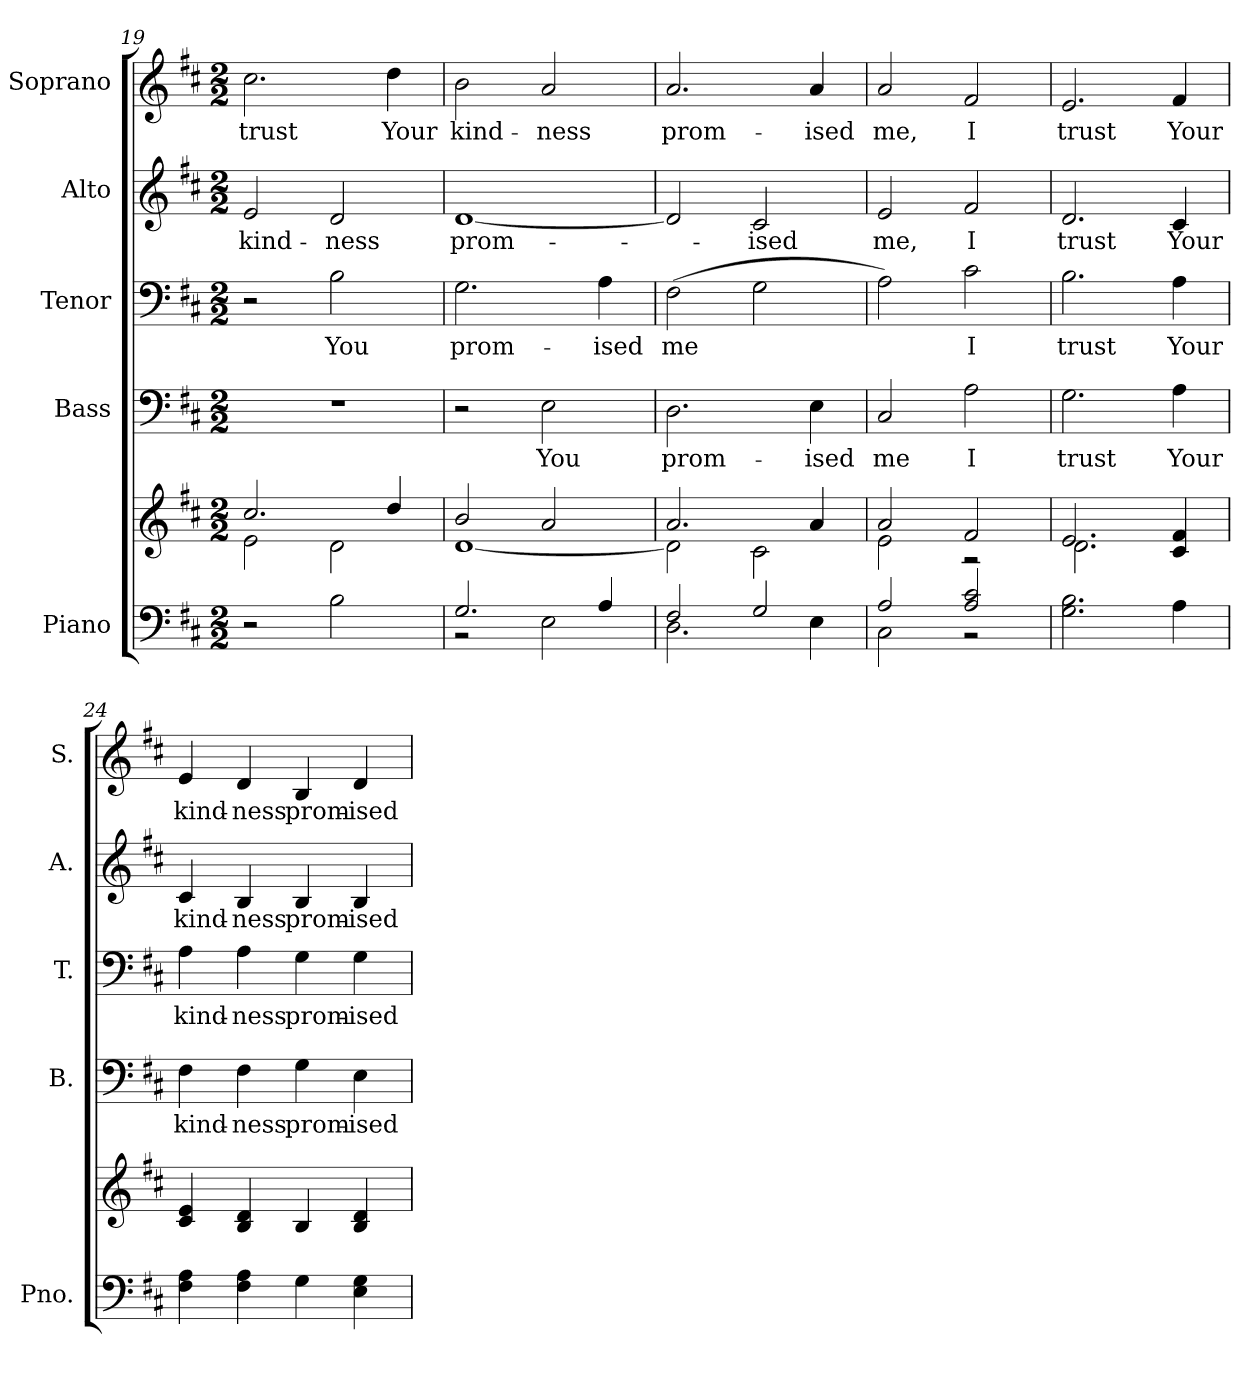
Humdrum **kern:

**kern	**kern	**kern	**text	**kern	**text	**kern	**text	**kern	**text
*part5	*part5	*part4	*part4	*part3	*part3	*part2	*part2	*part1	*part1
*staff6	*staff5	*staff4	*staff4	*staff3	*staff3	*staff2	*staff2	*staff1	*staff1
*I"Piano	*	*I"Bass	*	*I"Tenor	*	*I"Alto	*	*I"Soprano	*
*I'Pno.	*	*I'B.	*	*I'T.	*	*I'A.	*	*I'S.	*
!!LO:PB:g=z
*clefF4	*clefG2	*clefF4	*	*clefF4	*	*clefG2	*	*clefG2	*
*k[f#c#]	*k[f#c#]	*k[f#c#]	*	*k[f#c#]	*	*k[f#c#]	*	*k[f#c#]	*
*D:	*D:	*D:	*	*D:	*	*D:	*	*D:	*
*M2/2	*M2/2	*M2/2	*	*M2/2	*	*M2/2	*	*M2/2	*
=19	=19	=19	=19	=19	=19	=19	=19	=19	=19
*	*^	*	*	*	*	*	*	*	*
!	!	!	!	!	!	!	!	!LO:LY:b:color=#000000	!	!
!	!	!	!	!	!	!	!	!	!	!LO:LY:b:color=#000000
2r	2.cc#i/	2ei\	1r	.	2r	.	2ei/	kind-	2.cc#i\	trust
!	!	!	!	!	!	!LO:LY:b:color=#000000	!	!	!	!
!	!	!	!	!	!	!	!	!LO:LY:b:color=#000000	!	!
2Bi\	.	2di\	.	.	2Bi\	You	2di/	-ness	.	.
!	!	!	!	!	!	!	!	!	!	!LO:LY:b:color=#000000
.	4ddi/	.	.	.	.	.	.	.	4ddi\	Your
=20	=20	=20	=20	=20	=20	=20	=20	=20	=20	=20
*^	*	*	*	*	*	*	*	*	*	*
!	!	!	!	!	!	!	!LO:LY:b:color=#000000	!	!	!	!
!	!	!	!	!	!	!	!	!	!LO:LY:b:color=#000000	!	!
!	!	!	!	!	!	!	!	!	!	!	!LO:LY:b:color=#000000
2.Gi/	2r	2bi/	[<1di	2r	.	2.Gi\	prom-	[<1di	prom-	2bi\	kind-
!	!	!	!	!	!LO:LY:b:color=#000000	!	!	!	!	!	!
!	!	!	!	!	!	!	!	!	!	!	!LO:LY:b:color=#000000
.	2Ei\	2ai/	.	2Ei\	You	.	.	.	.	2ai/	-ness
!	!	!	!	!	!	!	!LO:LY:b:color=#000000	!	!	!	!
4Ai/	.	.	.	.	.	4Ai\	-ised	.	.	.	.
=21	=21	=21	=21	=21	=21	=21	=21	=21	=21	=21	=21
!	!	!	!	!	!LO:LY:b:color=#000000	!	!	!	!	!	!
!	!	!	!	!	!	!	!LO:LY:b:color=#000000	!	!	!	!
!	!	!	!	!	!	!	!	!	!	!	!LO:LY:b:color=#000000
2F#i/	2.Di\	2.ai/	2di\]	2.Di\	prom-	(2F#i\	me	2di/]	.	2.ai/	prom-
!	!	!	!	!	!	!	!	!	!LO:LY:b:color=#000000	!	!
2Gi/	.	.	2c#i\	.	.	2Gi\	.	2c#i/	-ised	.	.
!	!	!	!	!	!LO:LY:b:color=#000000	!	!	!	!	!	!
!	!	!	!	!	!	!	!	!	!	!	!LO:LY:b:color=#000000
.	4Ei\	4ai/	.	4Ei\	-ised	.	.	.	.	4ai/	ised
=22	=22	=22	=22	=22	=22	=22	=22	=22	=22	=22	=22
!	!	!	!	!	!LO:LY:b:color=#000000	!	!	!	!	!	!
!	!	!	!	!	!	!	!	!	!LO:LY:b:color=#000000	!	!
!	!	!	!	!	!	!	!	!	!	!	!LO:LY:b:color=#000000
2Ai/	2C#i\	2ai/	2ei\	2C#i/	me	2Ai\)	.	2ei/	me,	2ai/	me,
!	!	!	!	!	!LO:LY:b:color=#000000	!	!	!	!	!	!
!	!	!	!	!	!	!	!LO:LY:b:color=#000000	!	!	!	!
!	!	!	!	!	!	!	!	!	!LO:LY:b:color=#000000	!	!
!	!	!	!	!	!	!	!	!	!	!	!LO:LY:b:color=#000000
2Ai/ 2c#i	2r	2f#i/	2r	2Ai\	I	2c#i\	I	2f#i/	I	2f#i/	I
*v	*v	*	*	*	*	*	*	*	*	*	*
=23	=23	=23	=23	=23	=23	=23	=23	=23	=23	=23
*^	*	*	*	*	*	*	*	*	*	*
!	!	!	!	!	!LO:LY:b:color=#000000	!	!	!	!	!	!
*v	*v	*	*	*	*	*	*	*	*	*	*
*^	*	*	*	*	*	*	*	*	*	*
!	!	!	!	!	!	!	!LO:LY:b:color=#000000	!	!	!	!
*v	*v	*	*	*	*	*	*	*	*	*	*
*^	*	*	*	*	*	*	*	*	*	*
!	!	!	!	!	!	!	!	!	!LO:LY:b:color=#000000	!	!
*v	*v	*	*	*	*	*	*	*	*	*	*
*^	*	*	*	*	*	*	*	*	*	*
!	!	!	!	!	!	!	!	!	!	!	!LO:LY:b:color=#000000
*v	*v	*	*	*	*	*	*	*	*	*	*
2.Gi\ 2.Bi	2.ei/	2.di\	2.Gi\	trust	2.Bi\	trust	2.di/	trust	2.ei/	trust
!	!	!	!	!LO:LY:b:color=#000000	!	!	!	!	!	!
!	!	!	!	!	!	!LO:LY:b:color=#000000	!	!	!	!
!	!	!	!	!	!	!	!	!LO:LY:b:color=#000000	!	!
!	!	!	!	!	!	!	!	!	!	!LO:LY:b:color=#000000
4Ai\	4c#i/ 4f#i	4ryy	4Ai\	Your	4Ai\	Your	4c#i/	Your	4f#i/	Your
*	*v	*v	*	*	*	*	*	*	*	*
=24	=24	=24	=24	=24	=24	=24	=24	=24	=24
*	*^	*	*	*	*	*	*	*	*
!	!	!	!	!LO:LY:b:color=#000000	!	!	!	!	!	!
*	*v	*v	*	*	*	*	*	*	*	*
*	*^	*	*	*	*	*	*	*	*
!	!	!	!	!	!	!LO:LY:b:color=#000000	!	!	!	!
*	*v	*v	*	*	*	*	*	*	*	*
*	*^	*	*	*	*	*	*	*	*
!	!	!	!	!	!	!	!	!LO:LY:b:color=#000000	!	!
*	*v	*v	*	*	*	*	*	*	*	*
*	*^	*	*	*	*	*	*	*	*
!	!	!	!	!	!	!	!	!	!	!LO:LY:b:color=#000000
*	*v	*v	*	*	*	*	*	*	*	*
4F#i\ 4Ai	4c#i/ 4ei	4F#i\	kind-	4Ai\	kind-	4c#i/	kind-	4ei/	kind-
!	!	!	!LO:LY:b:color=#000000	!	!	!	!	!	!
!	!	!	!	!	!LO:LY:b:color=#000000	!	!	!	!
!	!	!	!	!	!	!	!LO:LY:b:color=#000000	!	!
!	!	!	!	!	!	!	!	!	!LO:LY:b:color=#000000
4F#i\ 4Ai	4Bi/ 4di	4F#i\	-ness	4Ai\	-ness	4Bi/	-ness	4di/	-ness
!	!	!	!LO:LY:b:color=#000000	!	!	!	!	!	!
!	!	!	!	!	!LO:LY:b:color=#000000	!	!	!	!
!	!	!	!	!	!	!	!LO:LY:b:color=#000000	!	!
!	!	!	!	!	!	!	!	!	!LO:LY:b:color=#000000
4Gi\	4Bi/	4Gi\	prom-	4Gi\	prom-	4Bi/	prom-	4Bi/	prom-
!	!	!	!LO:LY:b:color=#000000	!	!	!	!	!	!
!	!	!	!	!	!LO:LY:b:color=#000000	!	!	!	!
!	!	!	!	!	!	!	!LO:LY:b:color=#000000	!	!
!	!	!	!	!	!	!	!	!	!LO:LY:b:color=#000000
4Ei\ 4Gi	4Bi/ 4di	4Ei\	-ised	4Gi\	-ised	4Bi/	-ised	4di/	-ised
=	=	=	=	=	=	=	=	=	=
*-	*-	*-	*-	*-	*-	*-	*-	*-	*-
